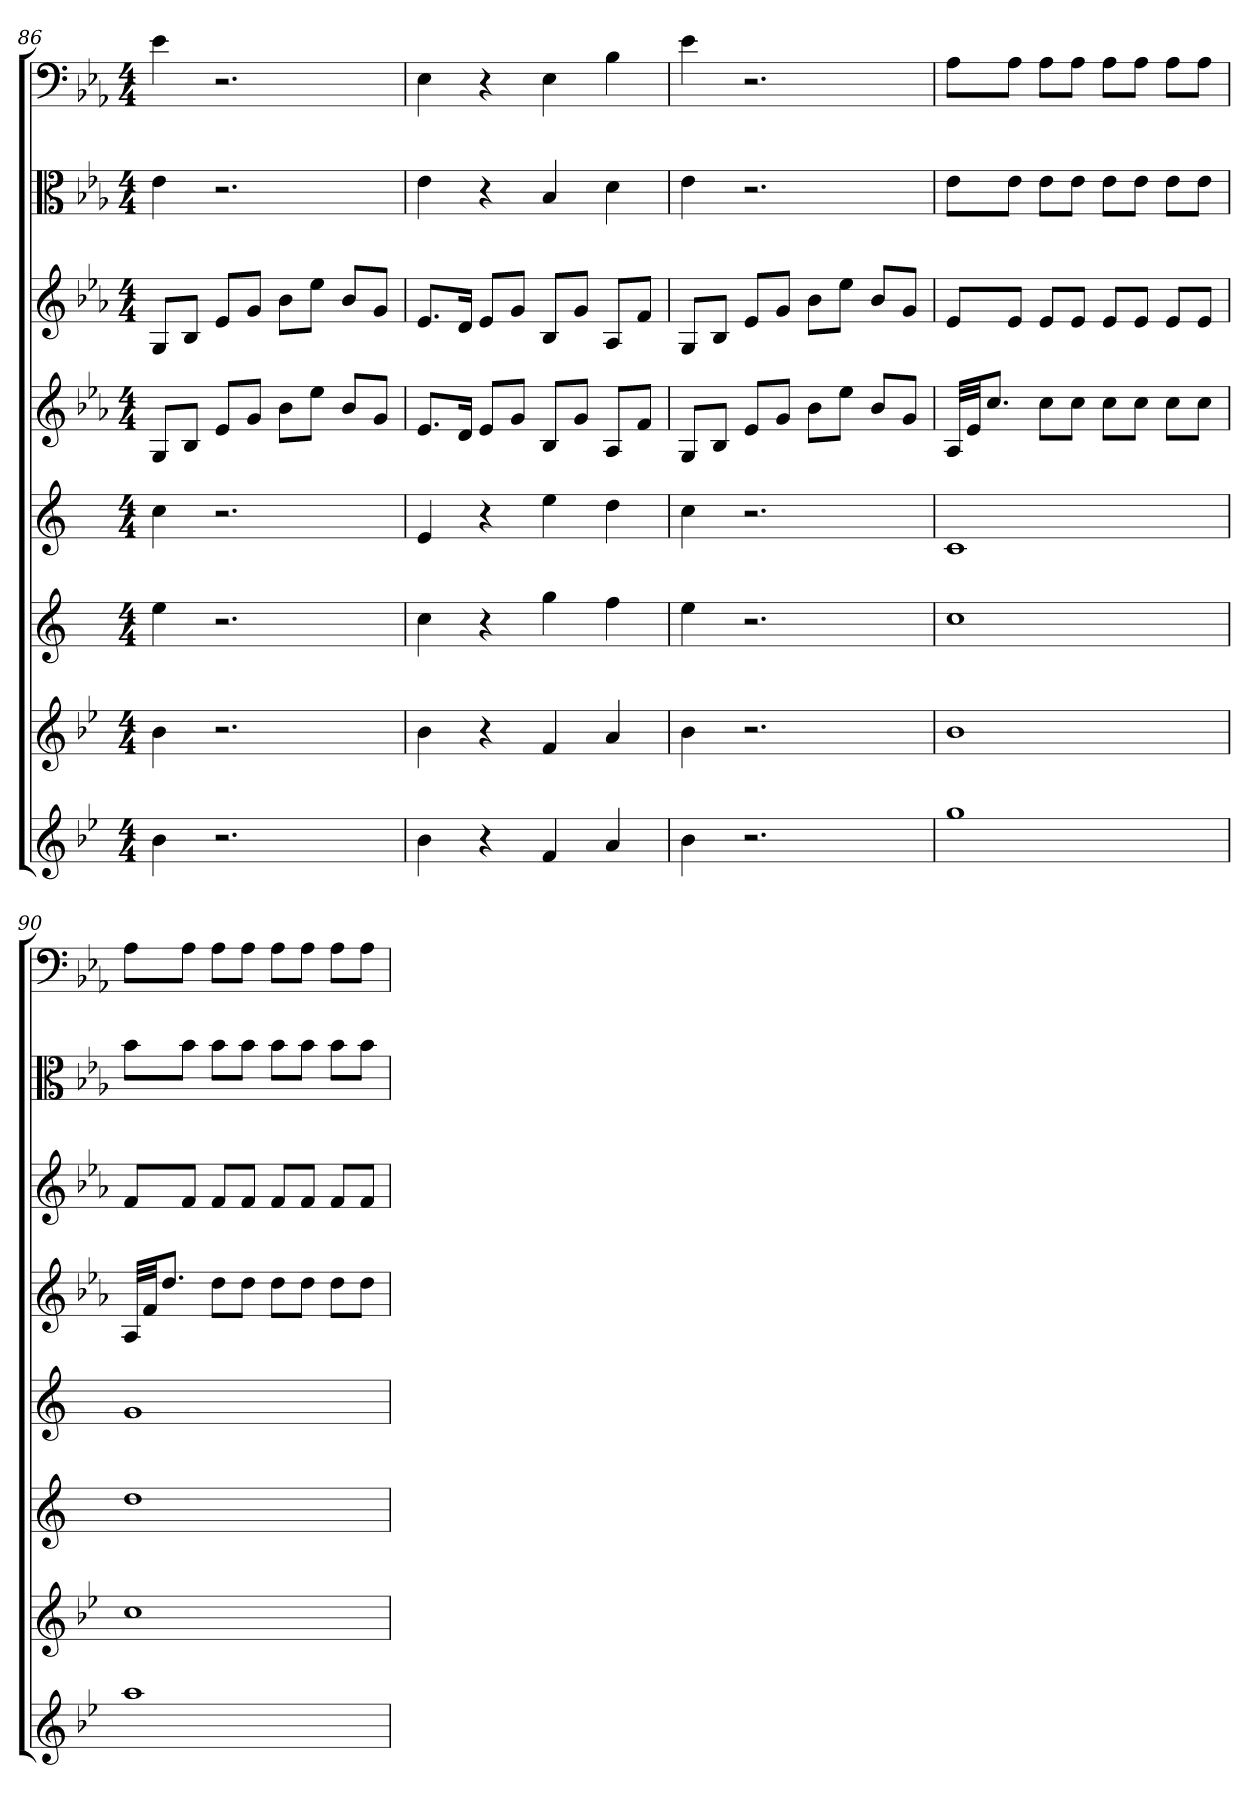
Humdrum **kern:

**kern	**kern	**kern	**kern	**kern	**kern	**kern	**kern
*part8	*part7	*part6	*part5	*part4	*part3	*part2	*part1
*staff8	*staff7	*staff6	*staff5	*staff4	*staff3	*staff2	*staff1
*	*	*	*	*	*	*clefC3	*clefF4
*k[b-e-]	*k[b-e-]	*k[]	*k[]	*k[b-e-a-]	*k[b-e-a-]	*k[b-e-a-]	*k[b-e-a-]
*M4/4	*M4/4	*M4/4	*M4/4	*M4/4	*M4/4	*M4/4	*M4/4
=86	=86	=86	=86	=86	=86	=86	=86
4b-	4b-	4ee	4cc	8GL	8GL	4e-	4e-
.	.	.	.	8B-J	8B-J	.	.
2.r	2.r	2.r	2.r	8e-L	8e-L	2.r	2.r
.	.	.	.	8gJ	8gJ	.	.
.	.	.	.	8b-L	8b-L	.	.
.	.	.	.	8ee-J	8ee-J	.	.
.	.	.	.	8b-L	8b-L	.	.
.	.	.	.	8gJ	8gJ	.	.
=87	=87	=87	=87	=87	=87	=87	=87
4b-	4b-	4cc	4e	8.e-L	8.e-L	4e-	4E-
.	.	.	.	16dJk	16dJk	.	.
4r	4r	4r	4r	8e-L	8e-L	4r	4r
.	.	.	.	8gJ	8gJ	.	.
4f	4f	4gg	4ee	8B-L	8B-L	4B-	4E-
.	.	.	.	8gJ	8gJ	.	.
4a	4a	4ff	4dd	8A-L	8A-L	4d	4B-
.	.	.	.	8fJ	8fJ	.	.
=88	=88	=88	=88	=88	=88	=88	=88
4b-	4b-	4ee	4cc	8GL	8GL	4e-	4e-
.	.	.	.	8B-J	8B-J	.	.
2.r	2.r	2.r	2.r	8e-L	8e-L	2.r	2.r
.	.	.	.	8gJ	8gJ	.	.
.	.	.	.	8b-L	8b-L	.	.
.	.	.	.	8ee-J	8ee-J	.	.
.	.	.	.	8b-L	8b-L	.	.
.	.	.	.	8gJ	8gJ	.	.
=89	=89	=89	=89	=89	=89	=89	=89
1gg	1b-	1cc	1c	32A-LLL	8e-L	8e-\L	8A-\L
.	.	.	.	32e-JJ	.	.	.
.	.	.	.	8.ccJ	.	.	.
.	.	.	.	.	8e-J	8e-\J	8A-\J
.	.	.	.	8ccL	8e-L	8e-\L	8A-\L
.	.	.	.	8ccJ	8e-J	8e-\J	8A-\J
.	.	.	.	8ccL	8e-L	8e-\L	8A-\L
.	.	.	.	8ccJ	8e-J	8e-\J	8A-\J
.	.	.	.	8ccL	8e-L	8e-\L	8A-\L
.	.	.	.	8ccJ	8e-J	8e-\J	8A-\J
=90	=90	=90	=90	=90	=90	=90	=90
1aa	1cc	1dd	1g	32A-LLL	8fL	8b-\L	8A-\L
.	.	.	.	32fJJ	.	.	.
.	.	.	.	8.ddJ	.	.	.
.	.	.	.	.	8fJ	8b-\J	8A-\J
.	.	.	.	8ddL	8fL	8b-\L	8A-\L
.	.	.	.	8ddJ	8fJ	8b-\J	8A-\J
.	.	.	.	8ddL	8fL	8b-\L	8A-\L
.	.	.	.	8ddJ	8fJ	8b-\J	8A-\J
.	.	.	.	8ddL	8fL	8b-\L	8A-\L
.	.	.	.	8ddJ	8fJ	8b-\J	8A-\J
=	=	=	=	=	=	=	=
*-	*-	*-	*-	*-	*-	*-	*-
